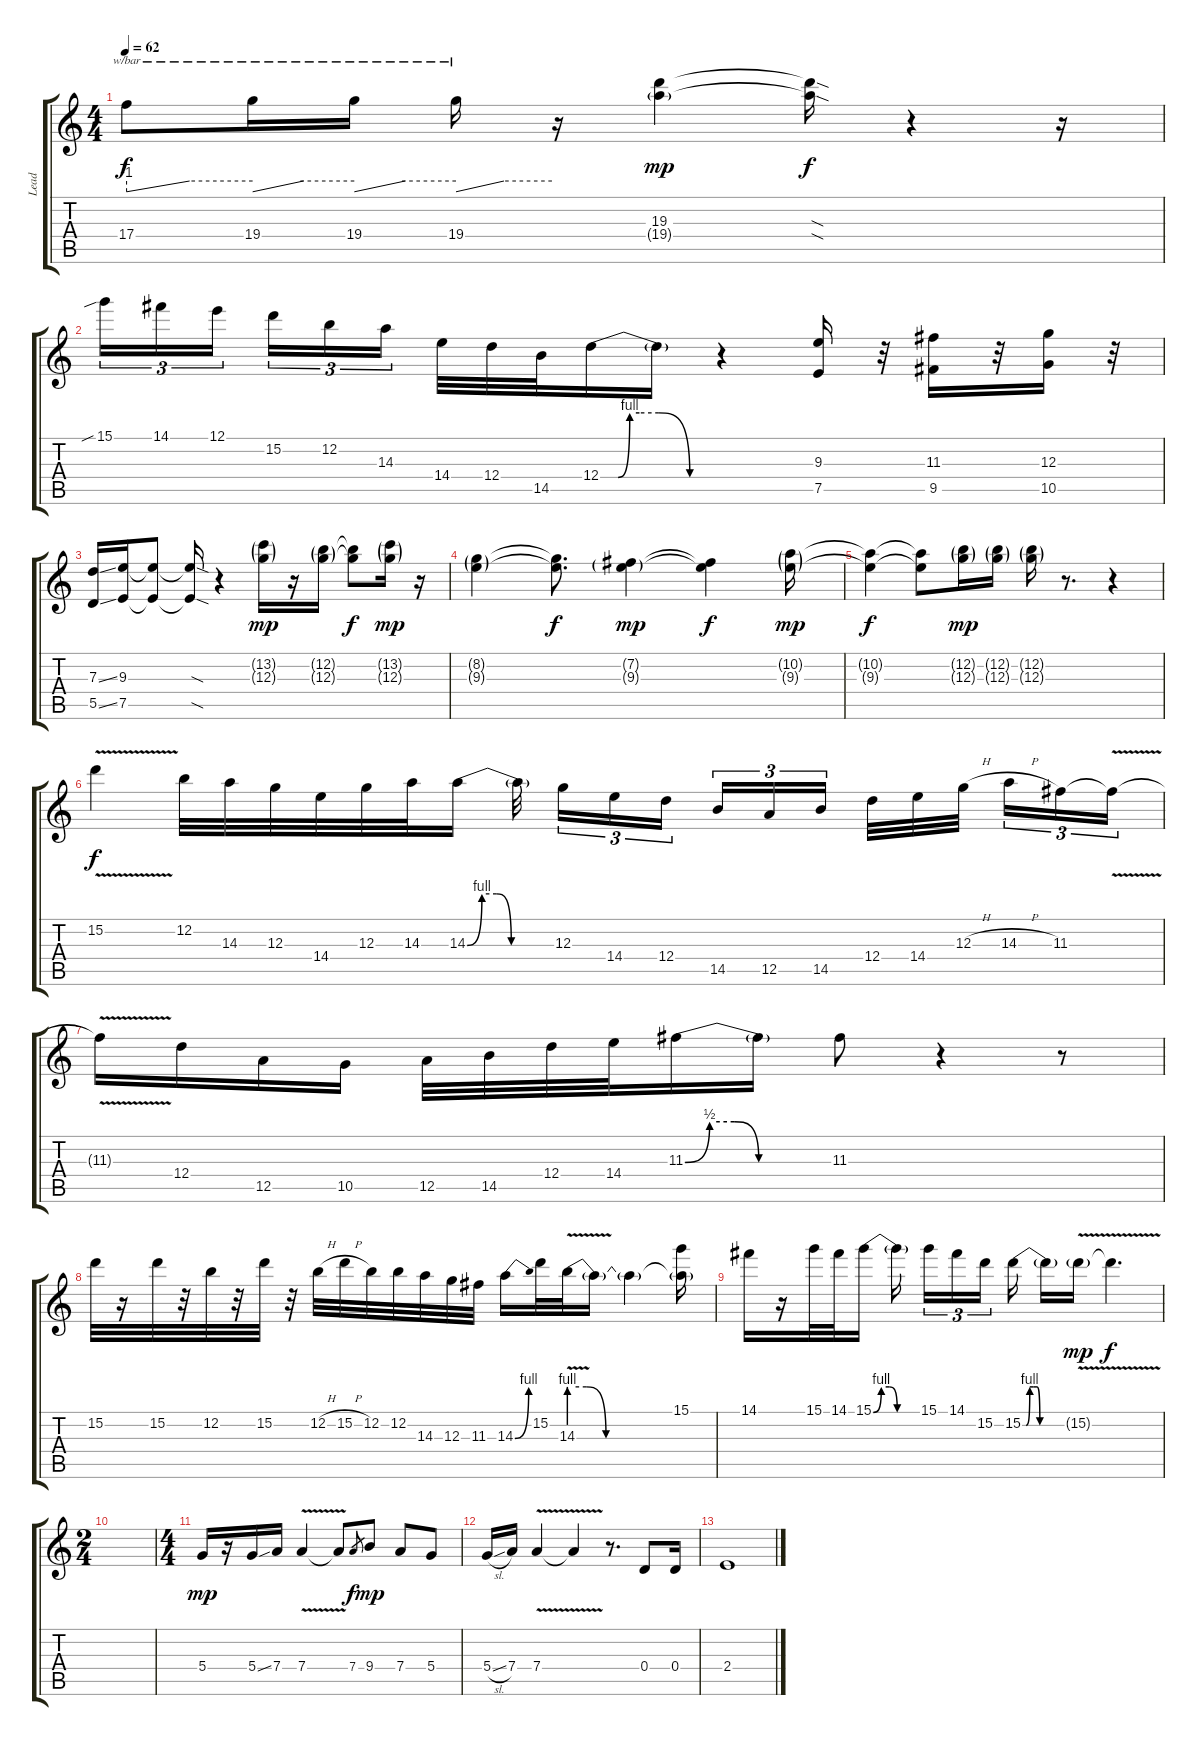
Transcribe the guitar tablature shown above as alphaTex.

\track ("Lead" "Lead") {instrument overdrivenguitar}
\staff {score tabs}
\tuning (E4 B3 G3 D3 A2 E2) {hide}
\ts (4 4)
\tempo 62
\clef g2
\ks c
17.4.8{tbe (custom default 0 -4 30 0 60 0) dy f} 19.4.16{tbe (custom default 0 -4 30 0 60 0)} 19.4.16{tbe (custom default 0 -4 30 0 60 0)} 19.4.16{tbe (custom default 0 -4 30 0 60 0)} r.16 (19.3 19.4{g}).4{dy mp} (19.3{sod t} 19.4{sod t}).16{dy f} r.4 r.16 |
15.1{sib}.16{tu (3 2)} 14.1.16{tu (3 2)} 12.1.16{tu (3 2) beam splitsecondary} 15.2.16{tu (3 2)} 12.2.16{tu (3 2)} 14.3.16{tu (3 2)} 14.4.32 12.4.32 14.5.32 12.4{be (custom 0 0 9 0 15 4 20 4 30 4 46 0 60 0)}.16 12.4{t}.16 r.4 (9.3 7.5).16 r.32 (11.3 9.5).16 r.32 (12.3 10.5).16 r.32 |
(7.3{ss} 5.5{ss}).16 (9.3 7.5).16 (9.3{t} 7.5{t}).8 (9.3{sod t} 7.5{sod t}).16 r.4 (13.2{g} 12.3{g}).16{dy mp} r.16 (12.2{g} 12.3{g}).16 (12.2{t} 12.3{t}).8{dy f} (13.2{g} 12.3{g}).16{dy mp} r.16 |
(8.2{g} 9.3{g}).4 (8.2{t} 9.3{t}).8{d dy f} (7.2{g} 9.3{g}).4{dy mp} (7.2{t} 9.3{t}).4{dy f} (10.2{g} 9.3{g}).16{dy mp} |
(10.2{t} 9.3{t}).4{dy f} (10.2{t} 9.3{t}).8 (12.2{g} 12.3{g}).16{dy mp} (12.2{g} 12.3{g}).16 (12.2{g} 12.3{g}).16 r.8{d} r.4 |
15.2{v}.4{dy f} 12.2.32 14.3.32 12.3.32 14.4.32 12.3.32 14.3.32 14.3{be (custom 0 0 10 4 20 4 30 0 60 0)}.16 14.3{t}.32{beam splitsecondary} 12.3.16{tu (3 2)} 14.4.16{tu (3 2)} 12.4.16{tu (3 2) beam splitsecondary} 14.5.16{tu (3 2)} 12.5.16{tu (3 2)} 14.5.16{tu (3 2)} 12.4.32 14.4.32 12.3{h}.32{beam splitsecondary} 14.3{h}.16{tu (3 2)} 11.3.16{tu (3 2)} 11.3{v t}.16{tu (3 2)} |
11.3{t}.16 12.4.16 12.5.16 10.5.16 12.5.32 14.5.32 12.4.32 14.4.32 11.3{be (custom 0 0 10 2 20 2 30 0 60 0)}.16 11.3{t}.16 11.3.8 r.4 r.8 |
15.2.32 r.16 15.2.32 r.32 12.2.32 r.32 15.2.32 r.32 12.2{h}.32 15.2{h}.32 12.2.32 12.2.32 14.3.32 12.3.32 11.3.32 14.3{be (bend 0 0 60 4)}.16 15.2.32 14.3{be (custom 0 4 7 4 15 0 30 0 60 0) v}.32 14.3{t}.16 14.3{t}.4 (15.1 14.3{t}).16 |
14.1.16 r.16 15.1.32 14.1.32 15.1{be (custom 0 0 10 4 20 4 30 0 60 0)}.16 15.1{t}.16{beam splitsecondary} 15.1.16{tu (3 2)} 14.1.16{tu (3 2)} 15.2.16{tu (3 2) beam splitsecondary} 15.2{be (custom 0 0 5 0 10 4 15 4 20 4 24 0 30 0 60 0)}.16 15.2{t}.16 15.2{v g}.16{dy mp} 15.2{t}.4{d dy f} |
\ts (2 4)
|
\ts (4 4)
5.4.16{dy mp} r.16 5.4{ss}.16 7.4.16 7.4{v}.4 7.4{t}.8 7.4.8{gr dy f} 9.4.8{dy mp} 7.4.8 5.4.8 |
5.4{sl}.16 7.4.16 7.4{v}.4 7.4{t}.4 r.8{d} 0.4.8 0.4.16 |
2.4.1
